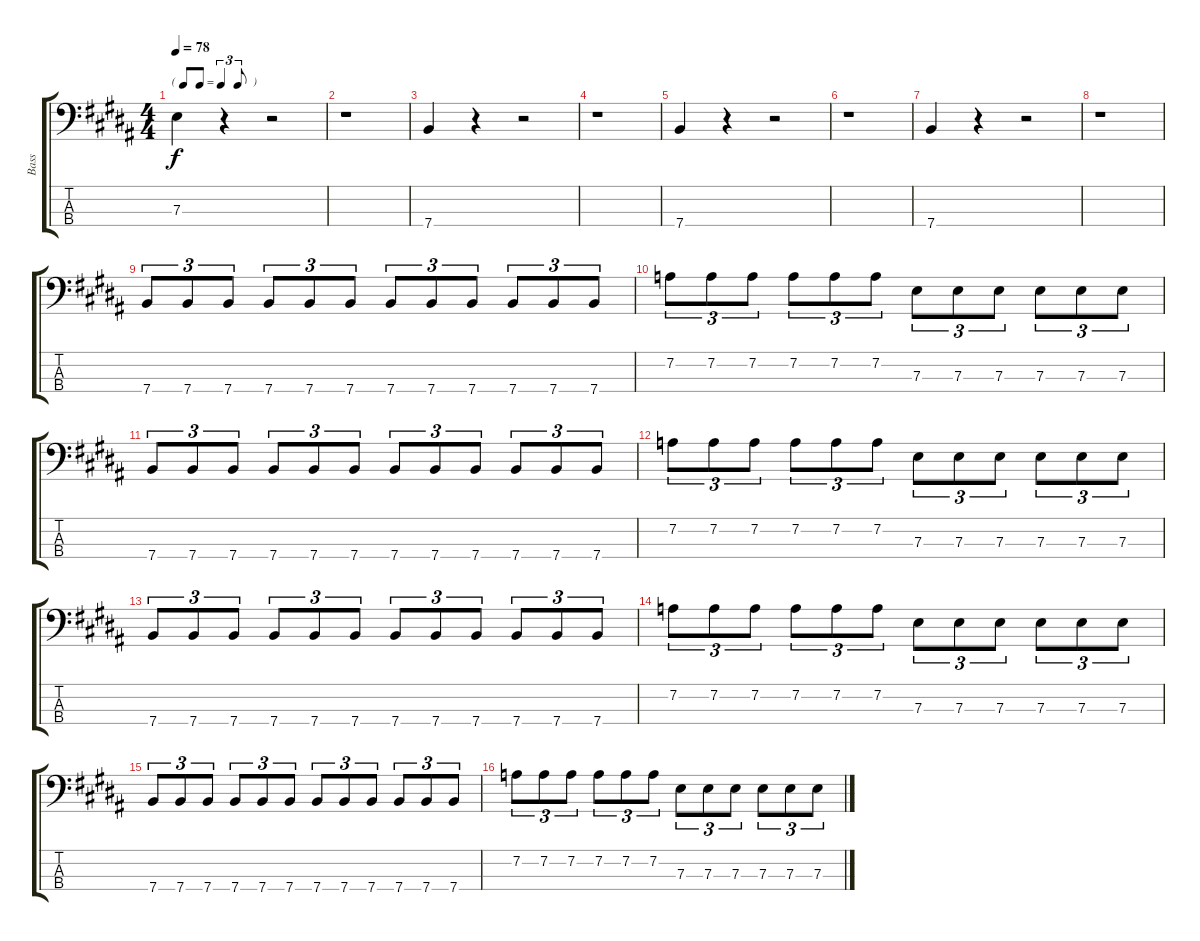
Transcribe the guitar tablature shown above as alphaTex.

\track ("Bass" "Bass") {instrument electricbassfinger}
\staff {score tabs}
\tuning (G2 D2 A1 E1) {hide}
\ts (4 4)
\tf triplet8th
\tempo 78
\clef f4
\ks b
7.3.4{dy f} r.4 r.2 |
r.1 |
7.4.4 r.4 r.2 |
r.1 |
7.4.4 r.4 r.2 |
r.1 |
7.4.4 r.4 r.2 |
r.1 |
7.4.8{tu (3 2)} 7.4.8{tu (3 2)} 7.4.8{tu (3 2)} 7.4.8{tu (3 2)} 7.4.8{tu (3 2)} 7.4.8{tu (3 2)} 7.4.8{tu (3 2)} 7.4.8{tu (3 2)} 7.4.8{tu (3 2)} 7.4.8{tu (3 2)} 7.4.8{tu (3 2)} 7.4.8{tu (3 2)} |
7.2.8{tu (3 2)} 7.2.8{tu (3 2)} 7.2.8{tu (3 2)} 7.2.8{tu (3 2)} 7.2.8{tu (3 2)} 7.2.8{tu (3 2)} 7.3.8{tu (3 2)} 7.3.8{tu (3 2)} 7.3.8{tu (3 2)} 7.3.8{tu (3 2)} 7.3.8{tu (3 2)} 7.3.8{tu (3 2)} |
7.4.8{tu (3 2)} 7.4.8{tu (3 2)} 7.4.8{tu (3 2)} 7.4.8{tu (3 2)} 7.4.8{tu (3 2)} 7.4.8{tu (3 2)} 7.4.8{tu (3 2)} 7.4.8{tu (3 2)} 7.4.8{tu (3 2)} 7.4.8{tu (3 2)} 7.4.8{tu (3 2)} 7.4.8{tu (3 2)} |
7.2.8{tu (3 2)} 7.2.8{tu (3 2)} 7.2.8{tu (3 2)} 7.2.8{tu (3 2)} 7.2.8{tu (3 2)} 7.2.8{tu (3 2)} 7.3.8{tu (3 2)} 7.3.8{tu (3 2)} 7.3.8{tu (3 2)} 7.3.8{tu (3 2)} 7.3.8{tu (3 2)} 7.3.8{tu (3 2)} |
7.4.8{tu (3 2)} 7.4.8{tu (3 2)} 7.4.8{tu (3 2)} 7.4.8{tu (3 2)} 7.4.8{tu (3 2)} 7.4.8{tu (3 2)} 7.4.8{tu (3 2)} 7.4.8{tu (3 2)} 7.4.8{tu (3 2)} 7.4.8{tu (3 2)} 7.4.8{tu (3 2)} 7.4.8{tu (3 2)} |
7.2.8{tu (3 2)} 7.2.8{tu (3 2)} 7.2.8{tu (3 2)} 7.2.8{tu (3 2)} 7.2.8{tu (3 2)} 7.2.8{tu (3 2)} 7.3.8{tu (3 2)} 7.3.8{tu (3 2)} 7.3.8{tu (3 2)} 7.3.8{tu (3 2)} 7.3.8{tu (3 2)} 7.3.8{tu (3 2)} |
7.4.8{tu (3 2)} 7.4.8{tu (3 2)} 7.4.8{tu (3 2)} 7.4.8{tu (3 2)} 7.4.8{tu (3 2)} 7.4.8{tu (3 2)} 7.4.8{tu (3 2)} 7.4.8{tu (3 2)} 7.4.8{tu (3 2)} 7.4.8{tu (3 2)} 7.4.8{tu (3 2)} 7.4.8{tu (3 2)} |
7.2.8{tu (3 2)} 7.2.8{tu (3 2)} 7.2.8{tu (3 2)} 7.2.8{tu (3 2)} 7.2.8{tu (3 2)} 7.2.8{tu (3 2)} 7.3.8{tu (3 2)} 7.3.8{tu (3 2)} 7.3.8{tu (3 2)} 7.3.8{tu (3 2)} 7.3.8{tu (3 2)} 7.3.8{tu (3 2)}
